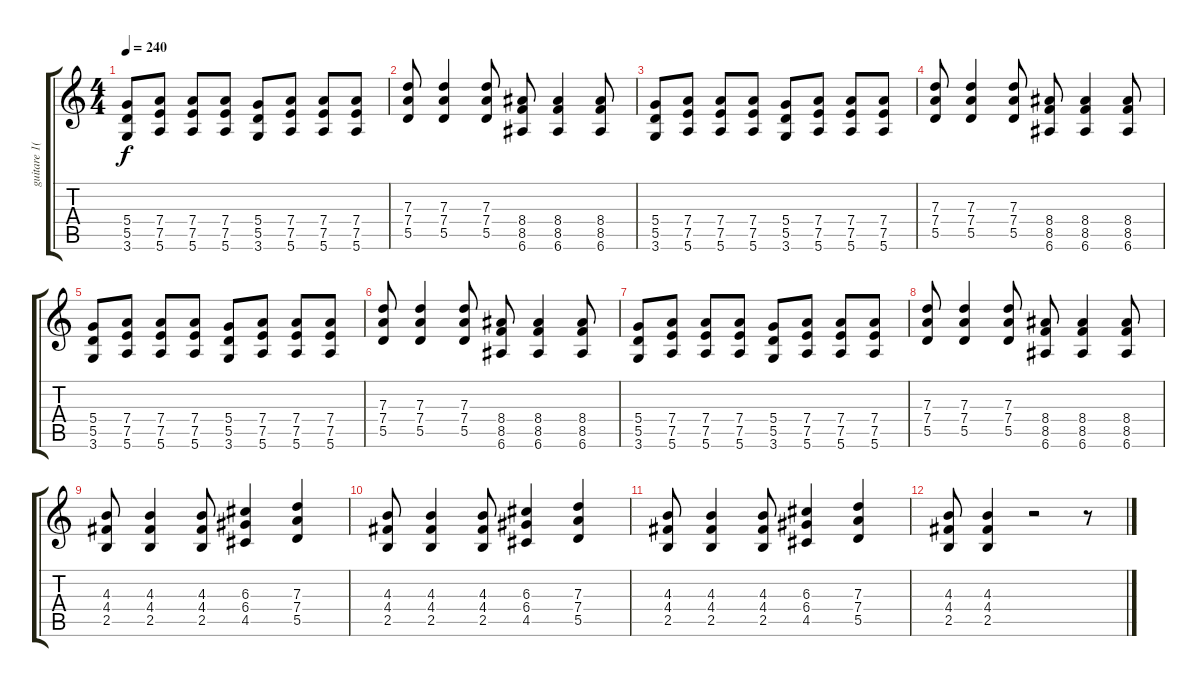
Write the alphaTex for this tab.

\track ("guitare 1(spike)" "guitare 1(") {instrument distortionguitar}
\staff {score tabs}
\tuning (E4 B3 G3 D3 A2 E2) {hide}
\ts (4 4)
\tempo 240
\clef g2
\ks c
(5.4 5.5 3.6).8{dy f} (7.4 7.5 5.6).8 (7.4 7.5 5.6).8 (7.4 7.5 5.6).8 (5.4 5.5 3.6).8 (7.4 7.5 5.6).8 (7.4 7.5 5.6).8 (7.4 7.5 5.6).8 |
(7.3 7.4 5.5).8 (7.3 7.4 5.5).4 (7.3 7.4 5.5).8 (8.4 8.5 6.6).8 (8.4 8.5 6.6).4 (8.4 8.5 6.6).8 |
(5.4 5.5 3.6).8 (7.4 7.5 5.6).8 (7.4 7.5 5.6).8 (7.4 7.5 5.6).8 (5.4 5.5 3.6).8 (7.4 7.5 5.6).8 (7.4 7.5 5.6).8 (7.4 7.5 5.6).8 |
(7.3 7.4 5.5).8 (7.3 7.4 5.5).4 (7.3 7.4 5.5).8 (8.4 8.5 6.6).8 (8.4 8.5 6.6).4 (8.4 8.5 6.6).8 |
(5.4 5.5 3.6).8 (7.4 7.5 5.6).8 (7.4 7.5 5.6).8 (7.4 7.5 5.6).8 (5.4 5.5 3.6).8 (7.4 7.5 5.6).8 (7.4 7.5 5.6).8 (7.4 7.5 5.6).8 |
(7.3 7.4 5.5).8 (7.3 7.4 5.5).4 (7.3 7.4 5.5).8 (8.4 8.5 6.6).8 (8.4 8.5 6.6).4 (8.4 8.5 6.6).8 |
(5.4 5.5 3.6).8 (7.4 7.5 5.6).8 (7.4 7.5 5.6).8 (7.4 7.5 5.6).8 (5.4 5.5 3.6).8 (7.4 7.5 5.6).8 (7.4 7.5 5.6).8 (7.4 7.5 5.6).8 |
(7.3 7.4 5.5).8 (7.3 7.4 5.5).4 (7.3 7.4 5.5).8 (8.4 8.5 6.6).8 (8.4 8.5 6.6).4 (8.4 8.5 6.6).8 |
(4.3 4.4 2.5).8 (4.3 4.4 2.5).4 (4.3 4.4 2.5).8 (6.3 6.4 4.5).4 (7.3 7.4 5.5).4 |
(4.3 4.4 2.5).8 (4.3 4.4 2.5).4 (4.3 4.4 2.5).8 (6.3 6.4 4.5).4 (7.3 7.4 5.5).4 |
(4.3 4.4 2.5).8 (4.3 4.4 2.5).4 (4.3 4.4 2.5).8 (6.3 6.4 4.5).4 (7.3 7.4 5.5).4 |
(4.3 4.4 2.5).8 (4.3 4.4 2.5).4 r.2 r.8
